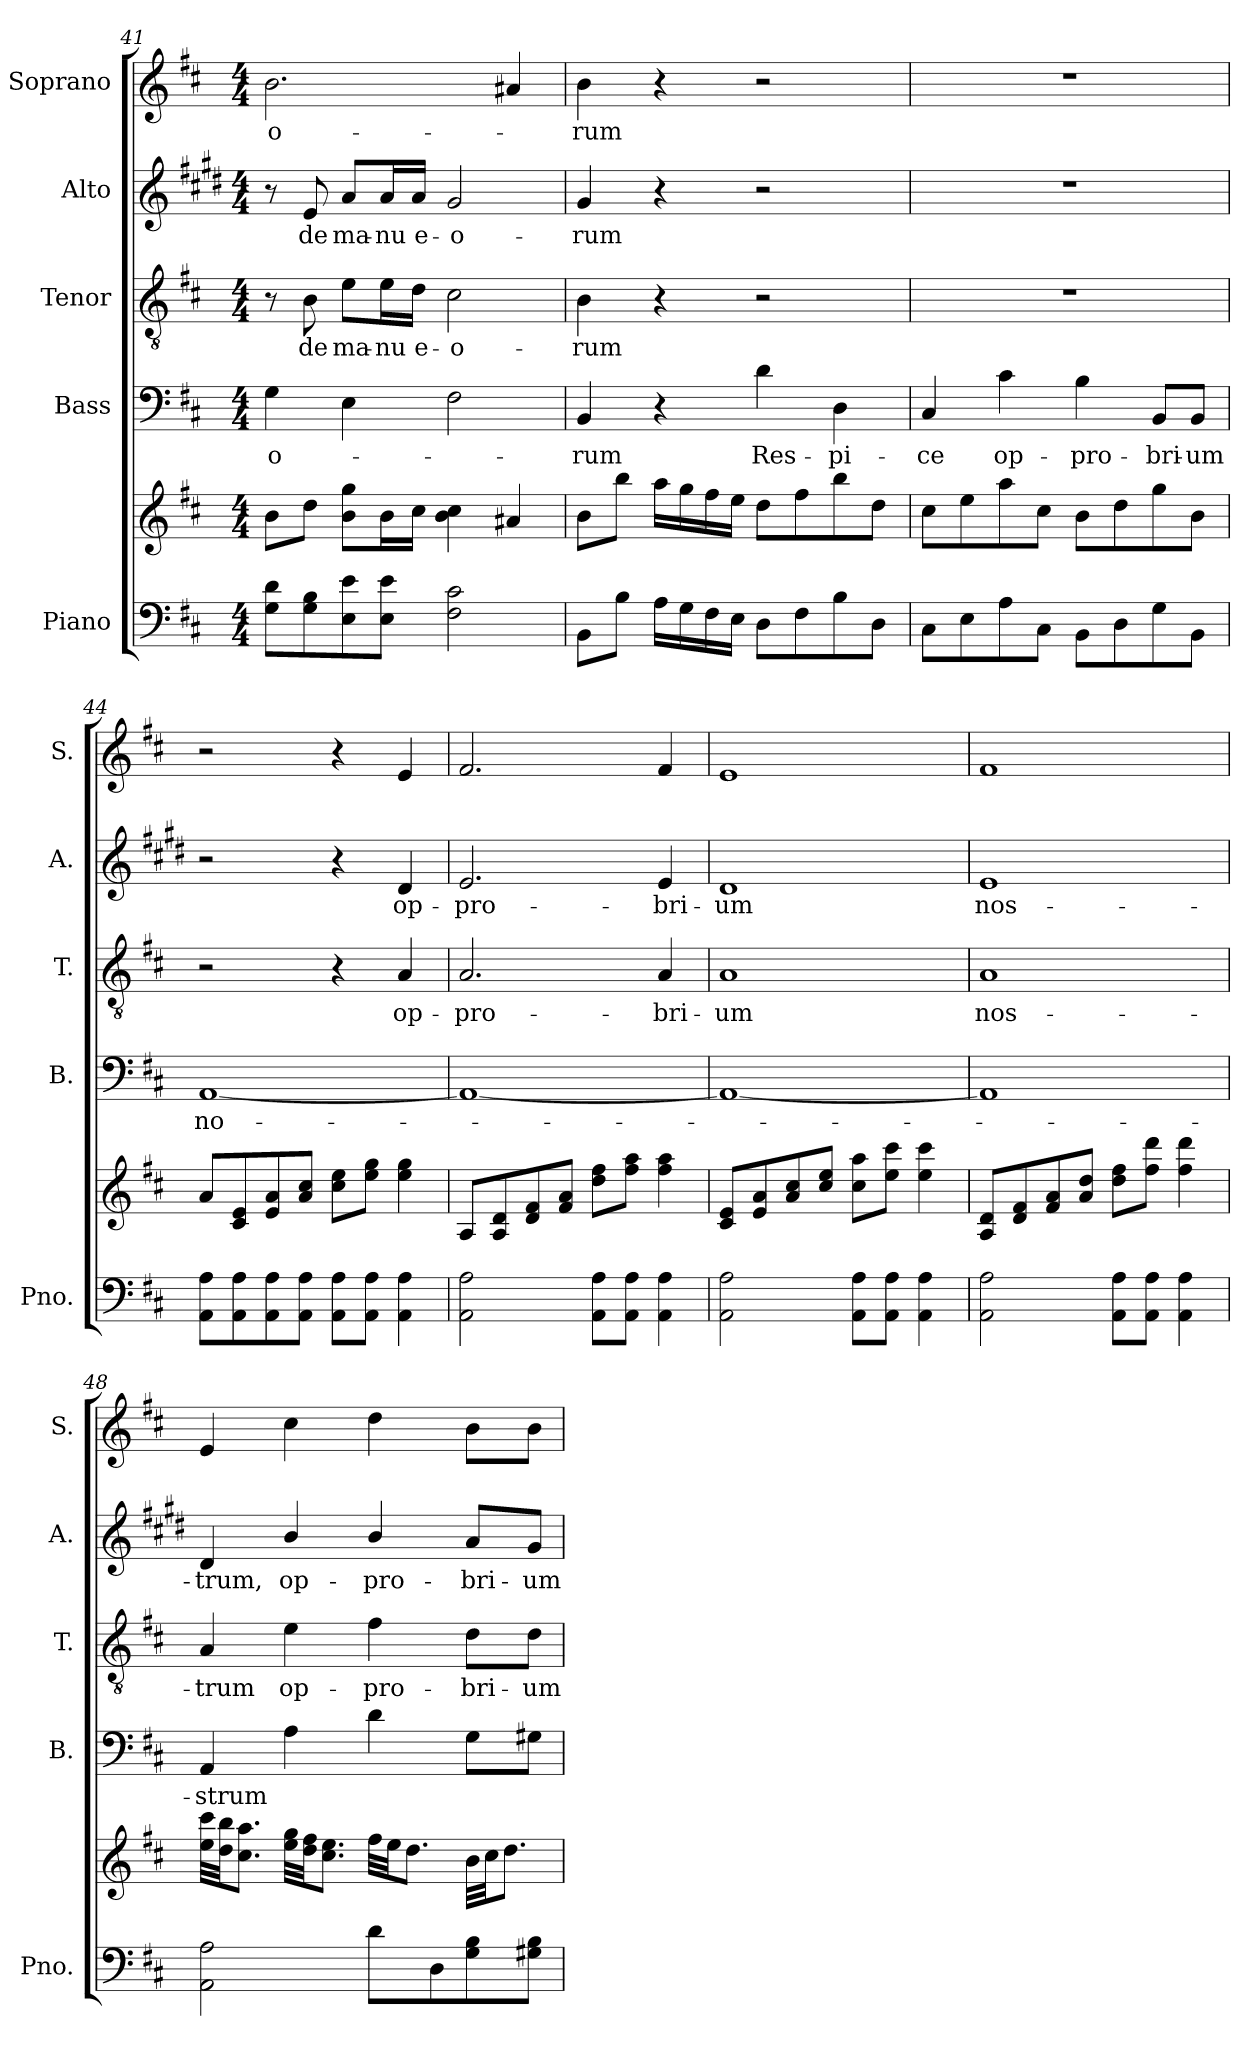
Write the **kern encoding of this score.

**kern	**kern	**kern	**text	**kern	**text	**kern	**text	**kern	**text
*part5	*part5	*part4	*part4	*part3	*part3	*part2	*part2	*part1	*part1
*staff6	*staff5	*staff4	*staff4	*staff3	*staff3	*staff2	*staff2	*staff1	*staff1
*I"Piano	*	*I"Bass	*	*I"Tenor	*	*I"Alto	*	*I"Soprano	*
*I'Pno.	*	*I'B.	*	*I'T.	*	*I'A.	*	*I'S.	*
!!LO:PB:g=z
*clefF4	*clefG2	*clefF4	*	*clefGv2	*	*clefG2	*	*clefG2	*
*	*	*	*	*	*	*ITrd1c2	*	*	*
*k[f#c#]	*k[f#c#]	*k[f#c#]	*	*k[f#c#]	*	*k[f#c#]	*	*k[f#c#]	*
*M4/4	*M4/4	*M4/4	*	*M4/4	*	*M4/4	*	*M4/4	*
=41	=41	=41	=41	=41	=41	=41	=41	=41	=41
!	!	!	!LO:LY:b	!	!	!	!	!	!LO:LY:b
8G\ 8d\L	8b\L	4G\	-o-	8r	.	8r	.	2.b\	-o-
!	!	!	!	!	!LO:LY:b	!	!LO:LY:b	!	!
8G\ 8B\	8dd\J	.	.	8B\	de	8d/	de	.	.
!	!	!	!	!	!LO:LY:b	!	!LO:LY:b	!	!
8E\ 8e\	8b\ 8gg\L	4E\	.	8e\L	ma-	8g/L	ma-	.	.
!	!	!	!	!	!LO:LY:b	!	!LO:LY:b	!	!
8E\ 8e\J	16b\L	.	.	16e\L	-nu	16g/L	-nu	.	.
!	!	!	!	!	!LO:LY:b	!	!LO:LY:b	!	!
.	16cc#\JJ	.	.	16d\JJ	e-	16g/JJ	e-	.	.
!	!	!	!	!	!LO:LY:b	!	!LO:LY:b	!	!
2F#\ 2c#\	4b\ 4cc#\	2F#\	.	2c#\	-o-	2f#/	-o-	.	.
.	4a#X/	.	.	.	.	.	.	4a#X/	.
=42	=42	=42	=42	=42	=42	=42	=42	=42	=42
!	!	!	!LO:LY:b	!	!LO:LY:b	!	!LO:LY:b	!	!LO:LY:b
8BB\L	8b\L	4BB/	-rum	4B\	-rum	4f#/	-rum	4b\	-rum
8B\J	8bb\J	.	.	.	.	.	.	.	.
16A\LL	16aa\LL	4r	.	4r	.	4r	.	4r	.
16G\	16gg\	.	.	.	.	.	.	.	.
16F#\	16ff#\	.	.	.	.	.	.	.	.
16E\JJ	16ee\JJ	.	.	.	.	.	.	.	.
!	!	!	!LO:LY:b	!	!	!	!	!	!
8D\L	8dd\L	4d\	Res-	2r	.	2r	.	2r	.
8F#\	8ff#\	.	.	.	.	.	.	.	.
!	!	!	!LO:LY:b	!	!	!	!	!	!
8B\	8bb\	4D\	-pi-	.	.	.	.	.	.
8D\J	8dd\J	.	.	.	.	.	.	.	.
=43	=43	=43	=43	=43	=43	=43	=43	=43	=43
!	!	!	!LO:LY:b	!	!	!	!	!	!
8C#\L	8cc#\L	4C#/	-ce	1r	.	1r	.	1r	.
8E\	8ee\	.	.	.	.	.	.	.	.
!	!	!	!LO:LY:b	!	!	!	!	!	!
8A\	8aa\	4c#\	op-	.	.	.	.	.	.
8C#\J	8cc#\J	.	.	.	.	.	.	.	.
!	!	!	!LO:LY:b	!	!	!	!	!	!
8BB\L	8b\L	4B\	-pro-	.	.	.	.	.	.
8D\	8dd\	.	.	.	.	.	.	.	.
!	!	!	!LO:LY:b	!	!	!	!	!	!
8G\	8gg\	8BB/L	-bri-	.	.	.	.	.	.
!	!	!	!LO:LY:b	!	!	!	!	!	!
8BB\J	8b\J	8BB/J	-um	.	.	.	.	.	.
=44	=44	=44	=44	=44	=44	=44	=44	=44	=44
!	!	!	!LO:LY:b	!	!	!	!	!	!
8AA\ 8A\L	8a/L	[1AA	no-	2r	.	2r	.	2r	.
8AA\ 8A\	8c#/ 8e/	.	.	.	.	.	.	.	.
8AA\ 8A\	8e/ 8a/	.	.	.	.	.	.	.	.
8AA\ 8A\J	8a/ 8cc#/J	.	.	.	.	.	.	.	.
8AA\ 8A\L	8cc#\ 8ee\L	.	.	4r	.	4r	.	4r	.
8AA\ 8A\J	8ee\ 8gg\J	.	.	.	.	.	.	.	.
!	!	!	!	!	!LO:LY:b	!	!LO:LY:b	!	!
4AA\ 4A\	4ee\ 4gg\	.	.	4A/	op-	4c#/	op-	4e/	.
!!LO:LB:g=z
=45	=45	=45	=45	=45	=45	=45	=45	=45	=45
!	!	!	!	!	!LO:LY:b	!	!LO:LY:b	!	!
2AA\ 2A\	8A/L	1AA_	.	2.A/	-pro-	2.d/	-pro-	2.f#/	.
.	8A/ 8d/	.	.	.	.	.	.	.	.
.	8d/ 8f#/	.	.	.	.	.	.	.	.
.	8f#/ 8a/J	.	.	.	.	.	.	.	.
8AA\ 8A\L	8dd\ 8ff#\L	.	.	.	.	.	.	.	.
8AA\ 8A\J	8ff#\ 8aa\J	.	.	.	.	.	.	.	.
!	!	!	!	!	!LO:LY:b	!	!LO:LY:b	!	!
4AA\ 4A\	4ff#\ 4aa\	.	.	4A/	-bri-	4d/	-bri-	4f#/	.
=46	=46	=46	=46	=46	=46	=46	=46	=46	=46
!	!	!	!	!	!LO:LY:b	!	!LO:LY:b	!	!
2AA\ 2A\	8c#/ 8e/L	1AA_	.	1A	-um	1c#	-um	1e	.
.	8e/ 8a/	.	.	.	.	.	.	.	.
.	8a/ 8cc#/	.	.	.	.	.	.	.	.
.	8cc#/ 8ee/J	.	.	.	.	.	.	.	.
8AA\ 8A\L	8cc#\ 8aa\L	.	.	.	.	.	.	.	.
8AA\ 8A\J	8ee\ 8ccc#\J	.	.	.	.	.	.	.	.
4AA\ 4A\	4ee\ 4ccc#\	.	.	.	.	.	.	.	.
=47	=47	=47	=47	=47	=47	=47	=47	=47	=47
!	!	!	!	!	!LO:LY:b	!	!LO:LY:b	!	!
2AA\ 2A\	8A/ 8d/L	1AA]	.	1A	nos-	1d	nos-	1f#	.
.	8d/ 8f#/	.	.	.	.	.	.	.	.
.	8f#/ 8a/	.	.	.	.	.	.	.	.
.	8a/ 8dd/J	.	.	.	.	.	.	.	.
8AA\ 8A\L	8dd\ 8ff#\L	.	.	.	.	.	.	.	.
8AA\ 8A\J	8ff#\ 8ddd\J	.	.	.	.	.	.	.	.
4AA\ 4A\	4ff#\ 4ddd\	.	.	.	.	.	.	.	.
!!LO:PB:g=z
=48	=48	=48	=48	=48	=48	=48	=48	=48	=48
!	!	!	!LO:LY:b	!	!LO:LY:b	!	!LO:LY:b	!	!
2AA\ 2A\	32ee\ 32ccc#\LLL	4AA/	-strum	4A/	-trum	4c#/	-trum,	4e/	.
.	32dd\ 32bb\JJ	.	.	.	.	.	.	.	.
.	8.cc#\ 8.aa\J	.	.	.	.	.	.	.	.
!	!	!	!	!	!LO:LY:b	!	!LO:LY:b	!	!
.	32ee\ 32gg\LLL	4A\	.	4e\	op-	4a/	op-	4cc#\	.
.	32dd\ 32ff#\JJ	.	.	.	.	.	.	.	.
.	8.cc#\ 8.ee\J	.	.	.	.	.	.	.	.
!	!	!	!	!	!LO:LY:b	!	!LO:LY:b	!	!
8d\L	32ff#\LLL	4d\	.	4f#\	-pro-	4a/	-pro-	4dd\	.
.	32ee\JJ	.	.	.	.	.	.	.	.
.	8.dd\J	.	.	.	.	.	.	.	.
8D\	.	.	.	.	.	.	.	.	.
!	!	!	!	!	!LO:LY:b	!	!LO:LY:b	!	!
8G\ 8B\	32b\LLL	8G\L	.	8d\L	-bri-	8g/L	-bri-	8b\L	.
.	32cc#\JJ	.	.	.	.	.	.	.	.
.	8.dd\J	.	.	.	.	.	.	.	.
!	!	!	!	!	!LO:LY:b	!	!LO:LY:b	!	!
8G#X\ 8B\J	.	8G#X\J	.	8d\J	-um	8f#/J	-um	8b\J	.
=	=	=	=	=	=	=	=	=	=
*-	*-	*-	*-	*-	*-	*-	*-	*-	*-
